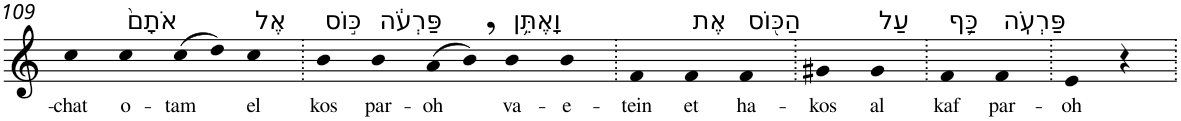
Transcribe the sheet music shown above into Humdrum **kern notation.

**kern	**text
*part1	*part1
*staff1	*staff1
*I"Piano	*
*I'Pno	*
!!LO:PB:g=z
*clefG2	*
*k[]	*
=109	=109
!	!LO:LY:b
4cc	-chat
!LO:TX:a:t=אֹתָם֙	!
!	!LO:LY:b
4cc	o-
!	!LO:LY:b
(>8cc	-tam
8dd)	.
!LO:TX:a:t=אֶל	!
!	!LO:LY:b
4cc	el
=110.	=110.
!LO:TX:a:t=כּ֣וֹס	!
!	!LO:LY:b
4b	kos
!LO:TX:a:t=פַּרְעֹ֔ה	!
!	!LO:LY:b
4b	par-
!	!LO:LY:b
(>8a	-oh
8b,)	.
!LO:TX:a:t=וָאֶתֵּ֥ן	!
!	!LO:LY:b
4b	va-
!	!LO:LY:b
4b	-e-
=111.	=111.
!	!LO:LY:b
4f	-tein
!LO:TX:a:t=אֶת	!
!	!LO:LY:b
4f	et
!LO:TX:a:t=הַכּ֖וֹס	!
!	!LO:LY:b
4f	ha-
=112.	=112.
!	!LO:LY:b
4g#X	-kos
!LO:TX:a:t=עַל	!
!	!LO:LY:b
4g#	al
=113.	=113.
!LO:TX:a:t=כַּ֥ף	!
!	!LO:LY:b
4f	kaf
!LO:TX:a:t=פַּרְעֹֽה	!
!	!LO:LY:b
4f	par-
=114.	=114.
!	!LO:LY:b
4e	-oh
4r	.
=.	=.
*-	*-
